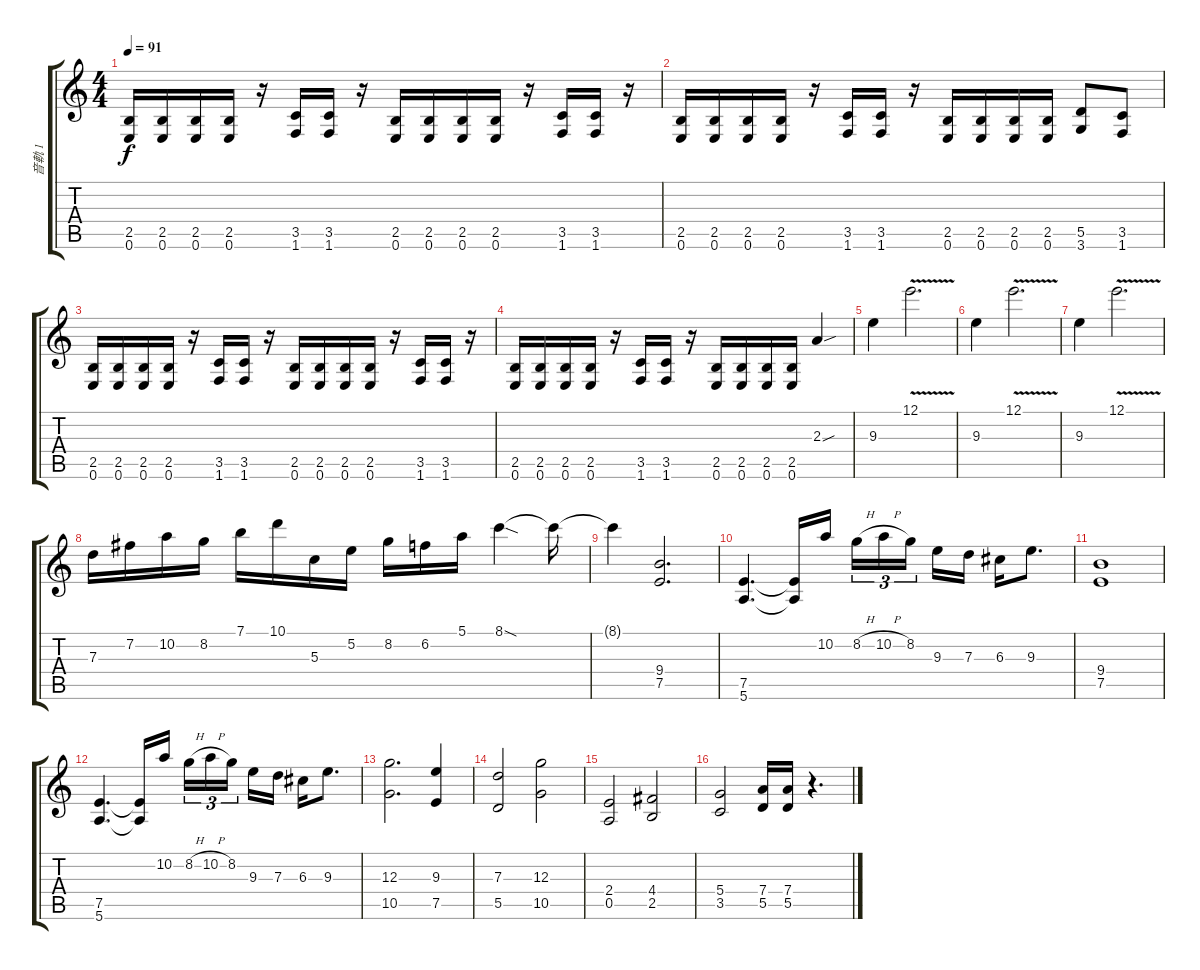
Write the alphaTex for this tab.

\track ("音軌 1" "音軌 1") {instrument overdrivenguitar}
\staff {score tabs}
\tuning (E4 B3 G3 D3 A2 E2) {hide}
\ts (4 4)
\tempo 91
\clef g2
\ks c
(2.5 0.6).16{dy f} (2.5 0.6).16 (2.5 0.6).16 (2.5 0.6).16 r.16 (3.5 1.6).16 (3.5 1.6).16 r.16 (2.5 0.6).16 (2.5 0.6).16 (2.5 0.6).16 (2.5 0.6).16 r.16 (3.5 1.6).16 (3.5 1.6).16 r.16 |
(2.5 0.6).16 (2.5 0.6).16 (2.5 0.6).16 (2.5 0.6).16 r.16 (3.5 1.6).16 (3.5 1.6).16 r.16 (2.5 0.6).16 (2.5 0.6).16 (2.5 0.6).16 (2.5 0.6).16 (5.5 3.6).8 (3.5 1.6).8 |
(2.5 0.6).16 (2.5 0.6).16 (2.5 0.6).16 (2.5 0.6).16 r.16 (3.5 1.6).16 (3.5 1.6).16 r.16 (2.5 0.6).16 (2.5 0.6).16 (2.5 0.6).16 (2.5 0.6).16 r.16 (3.5 1.6).16 (3.5 1.6).16 r.16 |
(2.5 0.6).16 (2.5 0.6).16 (2.5 0.6).16 (2.5 0.6).16 r.16 (3.5 1.6).16 (3.5 1.6).16 r.16 (2.5 0.6).16 (2.5 0.6).16 (2.5 0.6).16 (2.5 0.6).16 2.3{sou}.4 |
9.3.4 12.1{v}.2{d} |
9.3.4 12.1{v}.2{d} |
9.3.4 12.1{v}.2{d} |
7.3.16 7.2.16 10.2.16 8.2.16 7.1.16 10.1.16 5.3.16 5.2.16 8.2.16 6.2.16 5.1.16 8.1{sod}.4 8.1{t}.16 |
8.1{t}.4 (9.4 7.5).2{d} |
(7.5 5.6).4{d} (7.5{t} 5.6{t}).16 10.2.16 8.2{h}.16{tu (3 2)} 10.2{h}.16{tu (3 2)} 8.2.16{tu (3 2) beam splitsecondary} 9.3.16 7.3.16 6.3.16 9.3.8{d} |
(9.4 7.5).1 |
(7.5 5.6).4{d} (7.5{t} 5.6{t}).16 10.2.16 8.2{h}.16{tu (3 2)} 10.2{h}.16{tu (3 2)} 8.2.16{tu (3 2) beam splitsecondary} 9.3.16 7.3.16 6.3.16 9.3.8{d} |
(12.3 10.5).2{d} (9.3 7.5).4 |
(7.3 5.5).2 (12.3 10.5).2 |
(2.4 0.5).2 (4.4 2.5).2 |
(5.4 3.5).2 (7.4 5.5).16 (7.4 5.5).16 r.4{d}
